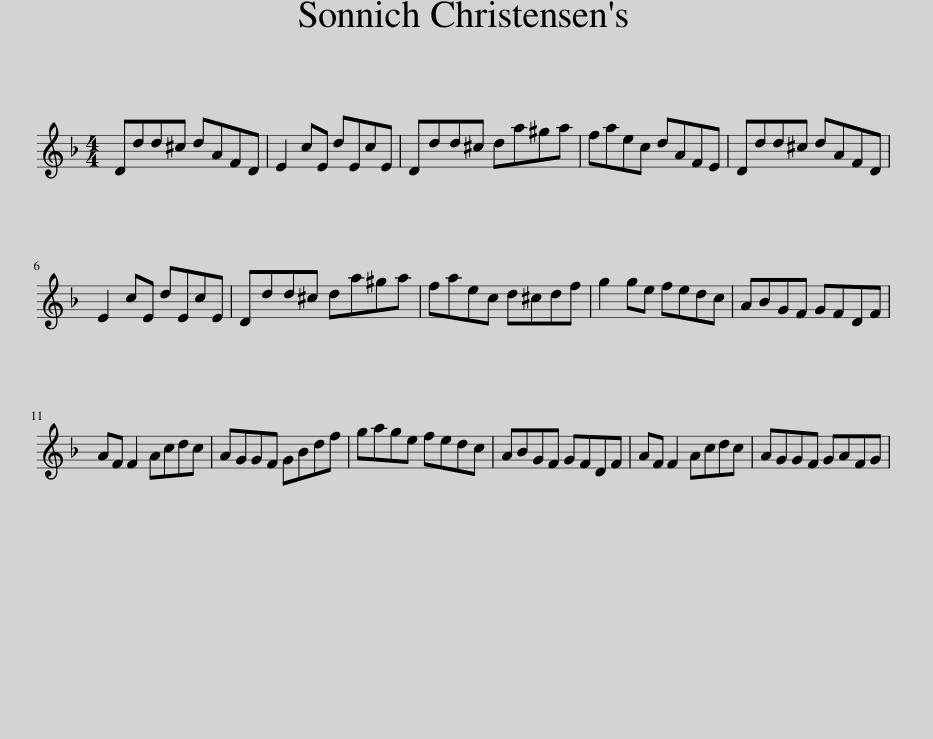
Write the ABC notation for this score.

X:1
L:1/8
M:4/4
I:linebreak $
K:F
V:1 treble
V:1
 Ddd^c dAFD | E2 cE dEcE | Ddd^c da^ga | faec dAFE | Ddd^c dAFD |$ %5
 E2 cE dEcE | Ddd^c da^ga | faec d^cdf | g2 ge fedc | ABGF GFDF |$ %10
 AF F2 Acdc | AGGF GBdf | gage fedc | ABGF GFDF | AF F2 Acdc | %15
 AGGF GAFG | %16
